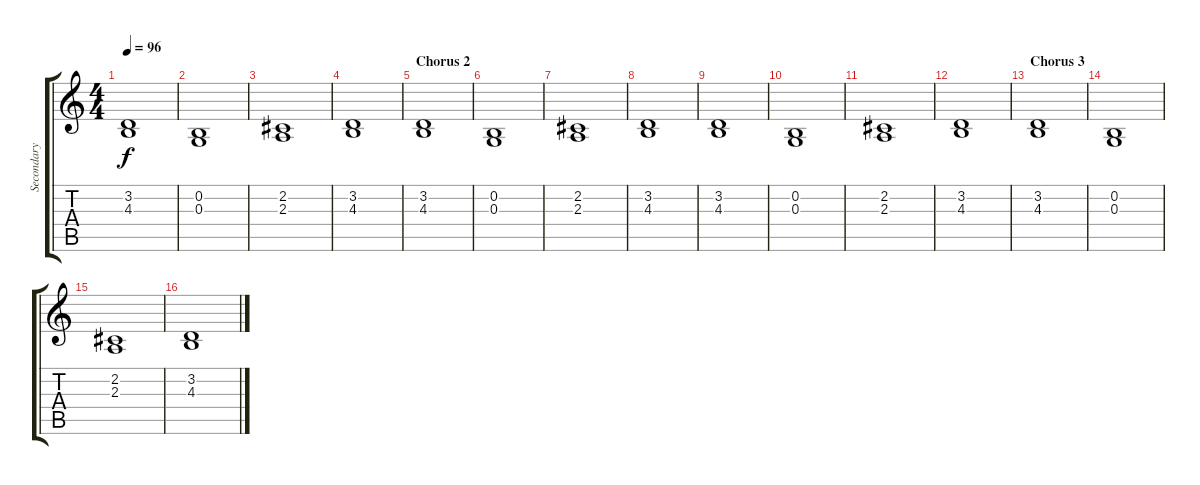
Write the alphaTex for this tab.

\track ("Secondary Keyboards" "Secondary ") {instrument synthbrass1}
\staff {score tabs}
\tuning (E4 B3 G3 D3 A2 E2) {hide}
\ts (4 4)
\tempo 96
\clef g2
\ks c
(3.2 4.3).1{dy f} |
(0.2 0.3).1 |
(2.2 2.3).1 |
(3.2 4.3).1 |
\section ("" "Chorus 2")
(3.2 4.3).1 |
(0.2 0.3).1 |
(2.2 2.3).1 |
(3.2 4.3).1 |
(3.2 4.3).1 |
(0.2 0.3).1 |
(2.2 2.3).1 |
(3.2 4.3).1 |
\section ("" "Chorus 3")
(3.2 4.3).1 |
(0.2 0.3).1 |
(2.2 2.3).1 |
(3.2 4.3).1
